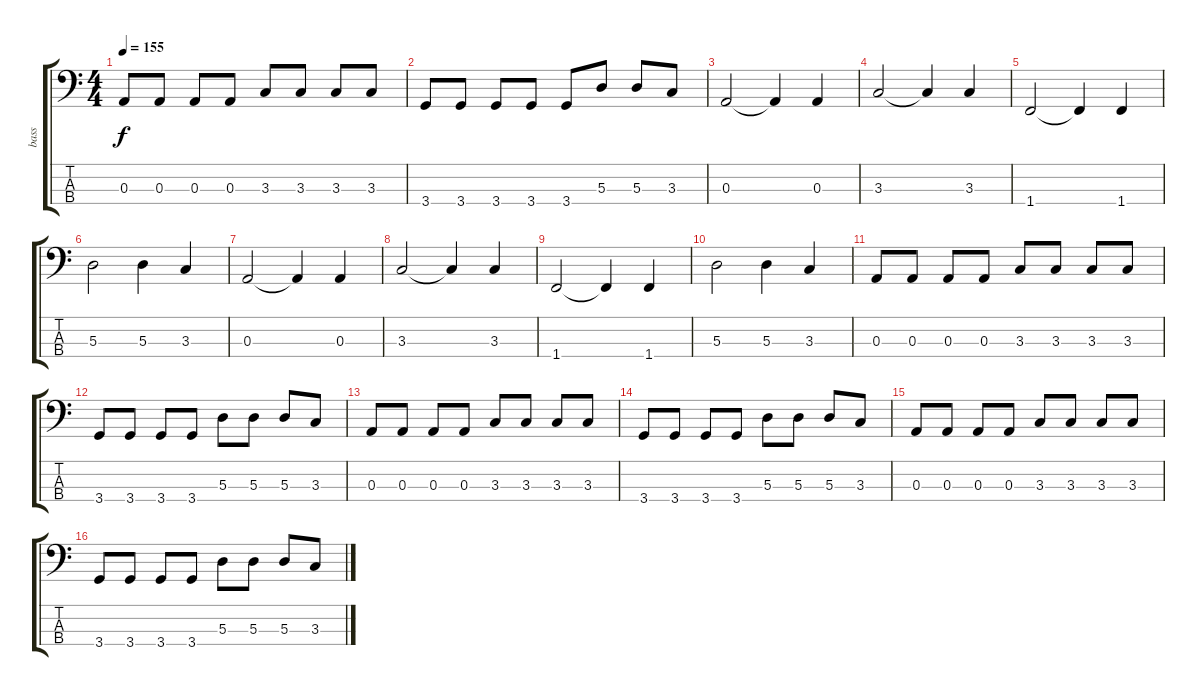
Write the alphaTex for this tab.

\track ("bass" "bass") {instrument electricbassfinger}
\staff {score tabs}
\tuning (G2 D2 A1 E1) {hide}
\ts (4 4)
\tempo 155
\clef f4
\ks c
0.3.8{dy f} 0.3.8 0.3.8 0.3.8 3.3.8 3.3.8 3.3.8 3.3.8 |
3.4.8 3.4.8 3.4.8 3.4.8 3.4.8 5.3.8 5.3.8 3.3.8 |
0.3.2 0.3{t}.4 0.3.4 |
3.3.2 3.3{t}.4 3.3.4 |
1.4.2 1.4{t}.4 1.4.4 |
5.3.2 5.3.4 3.3.4 |
0.3.2 0.3{t}.4 0.3.4 |
3.3.2 3.3{t}.4 3.3.4 |
1.4.2 1.4{t}.4 1.4.4 |
5.3.2 5.3.4 3.3.4 |
0.3.8 0.3.8 0.3.8 0.3.8 3.3.8 3.3.8 3.3.8 3.3.8 |
3.4.8 3.4.8 3.4.8 3.4.8 5.3.8 5.3.8 5.3.8 3.3.8 |
0.3.8 0.3.8 0.3.8 0.3.8 3.3.8 3.3.8 3.3.8 3.3.8 |
3.4.8 3.4.8 3.4.8 3.4.8 5.3.8 5.3.8 5.3.8 3.3.8 |
0.3.8 0.3.8 0.3.8 0.3.8 3.3.8 3.3.8 3.3.8 3.3.8 |
3.4.8 3.4.8 3.4.8 3.4.8 5.3.8 5.3.8 5.3.8 3.3.8
